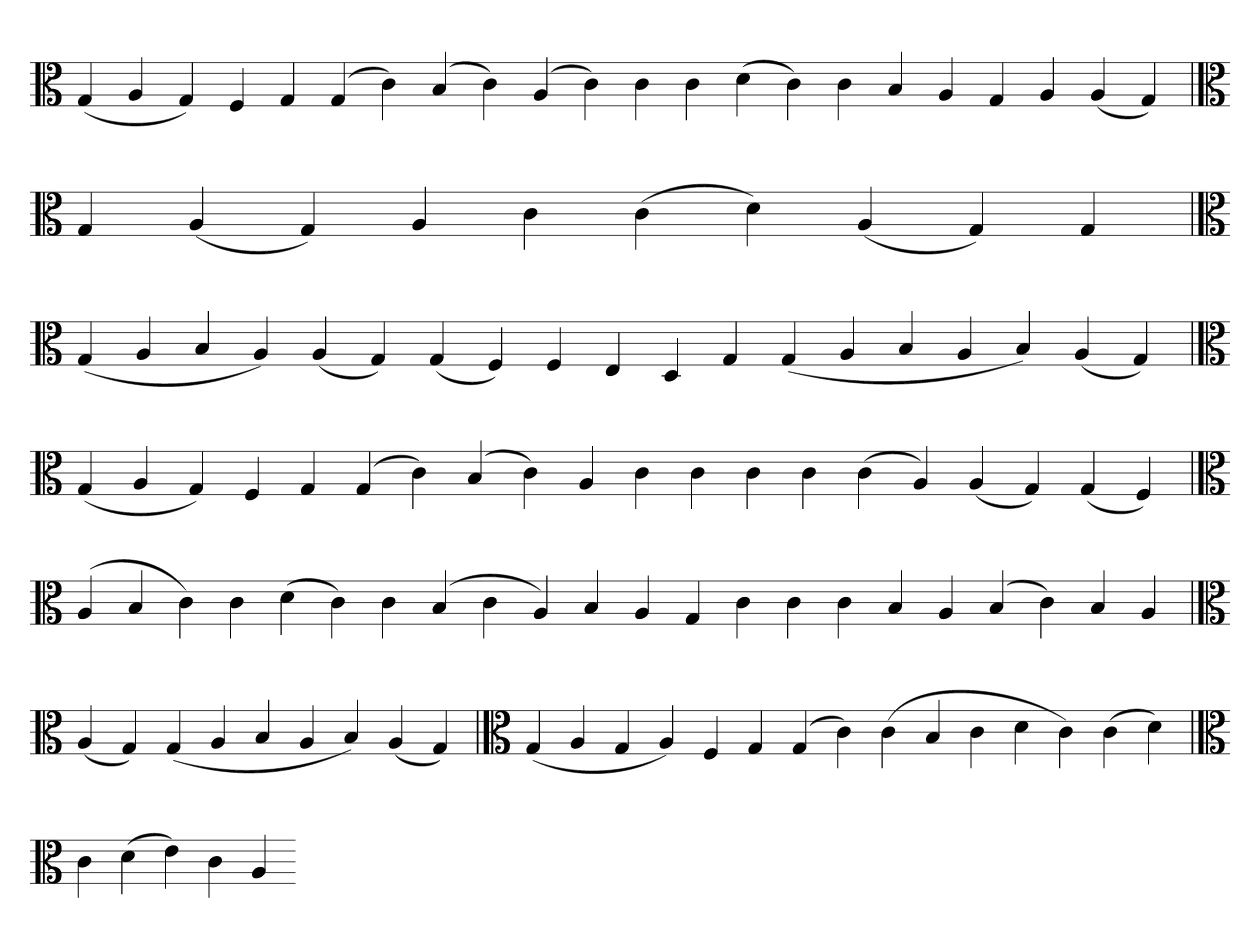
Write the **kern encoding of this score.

**kern
*part1
*staff1
*clefC3
=
(4G
4A
4G)
4F
4G
(4G
4c)
(4B
4c)
(4A
4c)
4c
4c
(4d
4c)
4c
4B
4A
4G
4A
(4A
4G)
='
*clefC3
4G
(4A
4G)
4A
4c
(4c
4d)
(4A
4G)
4G
=`
*clefC3
(4G
4A
4B
4A)
(4A
4G)
(4G
4F)
4F
4E
4D
4G
(4G
4A
4B
4A
4B)
(4A
4G)
=
*clefC3
(4G
4A
4G)
4F
4G
(4G
4c)
(4B
4c)
4A
4c
4c
4c
4c
(4c
4A)
(4A
4G)
(4G
4F)
=`
*clefC3
(4A
4B
4c)
4c
(4d
4c)
4c
(4B
4c
4A)
4B
4A
4G
4c
4c
4c
4B
4A
(4B
4c)
4B
4A
=`
*clefC3
(4A
4G)
(4G
4A
4B
4A
4B)
(4A
4G)
=
*clefC3
(4G
4A
4G
4A)
4F
4G
(4G
4c)
(4c
4B
4c
4d
4c)
(4c
4d)
=`
*clefC3
4c
(4d
4e)
4c
4A
=-
*-
